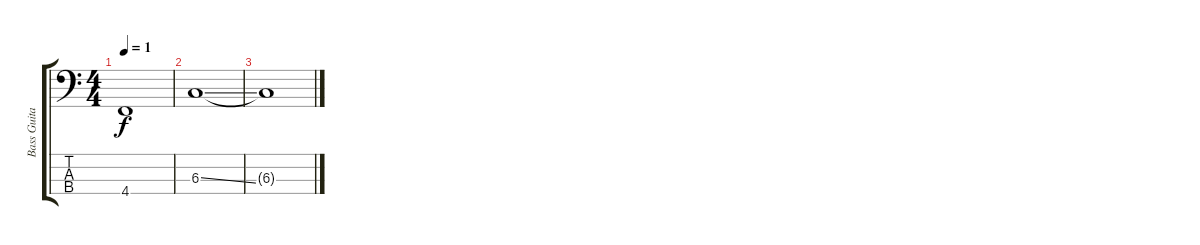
\track ("Bass Guitar" "Bass Guita") {instrument electricbassfinger}
\staff {score tabs}
\tuning (E2 B1 Gb1 Db1) {hide}
\ts (4 4)
\tempo 1
\clef f4
\ks c
4.4.1{dy f} |
6.3{ss}.1 |
6.3{t}.1
